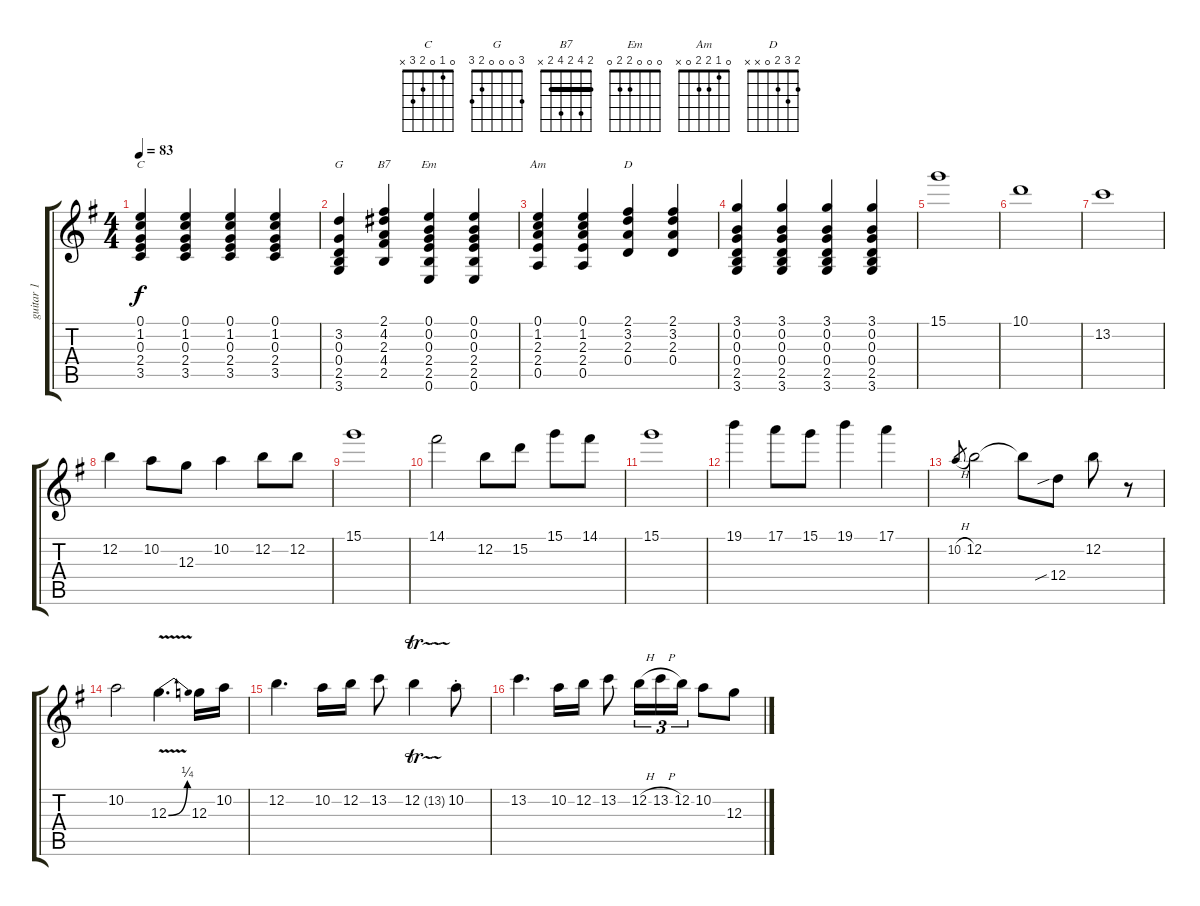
\track ("guitar 1" "guitar 1") {instrument electricguitarjazz}
\staff {score tabs}
\tuning (E4 B3 G3 D3 A2 E2) {hide}
\chord ("C" 0 1 0 2 3 x)
\chord ("G" 3 0 0 0 2 3)
\chord ("B7" 2 4 2 4 2 x) {barre 2}
\chord ("Em" 0 0 0 2 2 0)
\chord ("Am" 0 1 2 2 0 x)
\chord ("D" 2 3 2 0 x x)
\ts (4 4)
\tempo 83
\clef g2
\ks g
(0.1 1.2 0.3 2.4 3.5).4{ch "C" dy f} (0.1 1.2 0.3 2.4 3.5).4 (0.1 1.2 0.3 2.4 3.5).4 (0.1 1.2 0.3 2.4 3.5).4 |
(3.2 0.3 0.4 2.5 3.6).4{ch "G"} (2.1 4.2 2.3 4.4 2.5).4{ch "B7"} (0.1 0.2 0.3 2.4 2.5 0.6).4{ch "Em"} (0.1 0.2 0.3 2.4 2.5 0.6).4 |
(0.1 1.2 2.3 2.4 0.5).4{ch "Am"} (0.1 1.2 2.3 2.4 0.5).4 (2.1 3.2 2.3 0.4).4{ch "D"} (2.1 3.2 2.3 0.4).4 |
(3.1 0.2 0.3 0.4 2.5 3.6).4 (3.1 0.2 0.3 0.4 2.5 3.6).4 (3.1 0.2 0.3 0.4 2.5 3.6).4 (3.1 0.2 0.3 0.4 2.5 3.6).4 |
15.1.1{instrument overdrivenguitar} |
10.1.1 |
13.2.1 |
12.2.4 10.2.8 12.3.8 10.2.4 12.2.8 12.2.8 |
15.1.1 |
14.1.2 12.2.8 15.2.8 15.1.8 14.1.8 |
15.1.1 |
19.1.4 17.1.8 15.1.8 19.1.4 17.1.4 |
10.2{h}.8{gr} 12.2.2 12.2{t}.8 12.4{sib}.8 12.2.8 r.8 |
10.2.2 12.3{be (bend 0 0 60 1) v}.4{d} 12.3.16 10.2.16 |
12.2.4{d} 10.2.16 12.2.16 13.2.8 12.2{tr (13 32)}.4 10.2{st}.8 |
13.2.4{d} 10.2.16 12.2.16 13.2.8 12.2{h}.16{tu (3 2)} 13.2{h}.16{tu (3 2)} 12.2.16{tu (3 2)} 10.2.8 12.3.8
